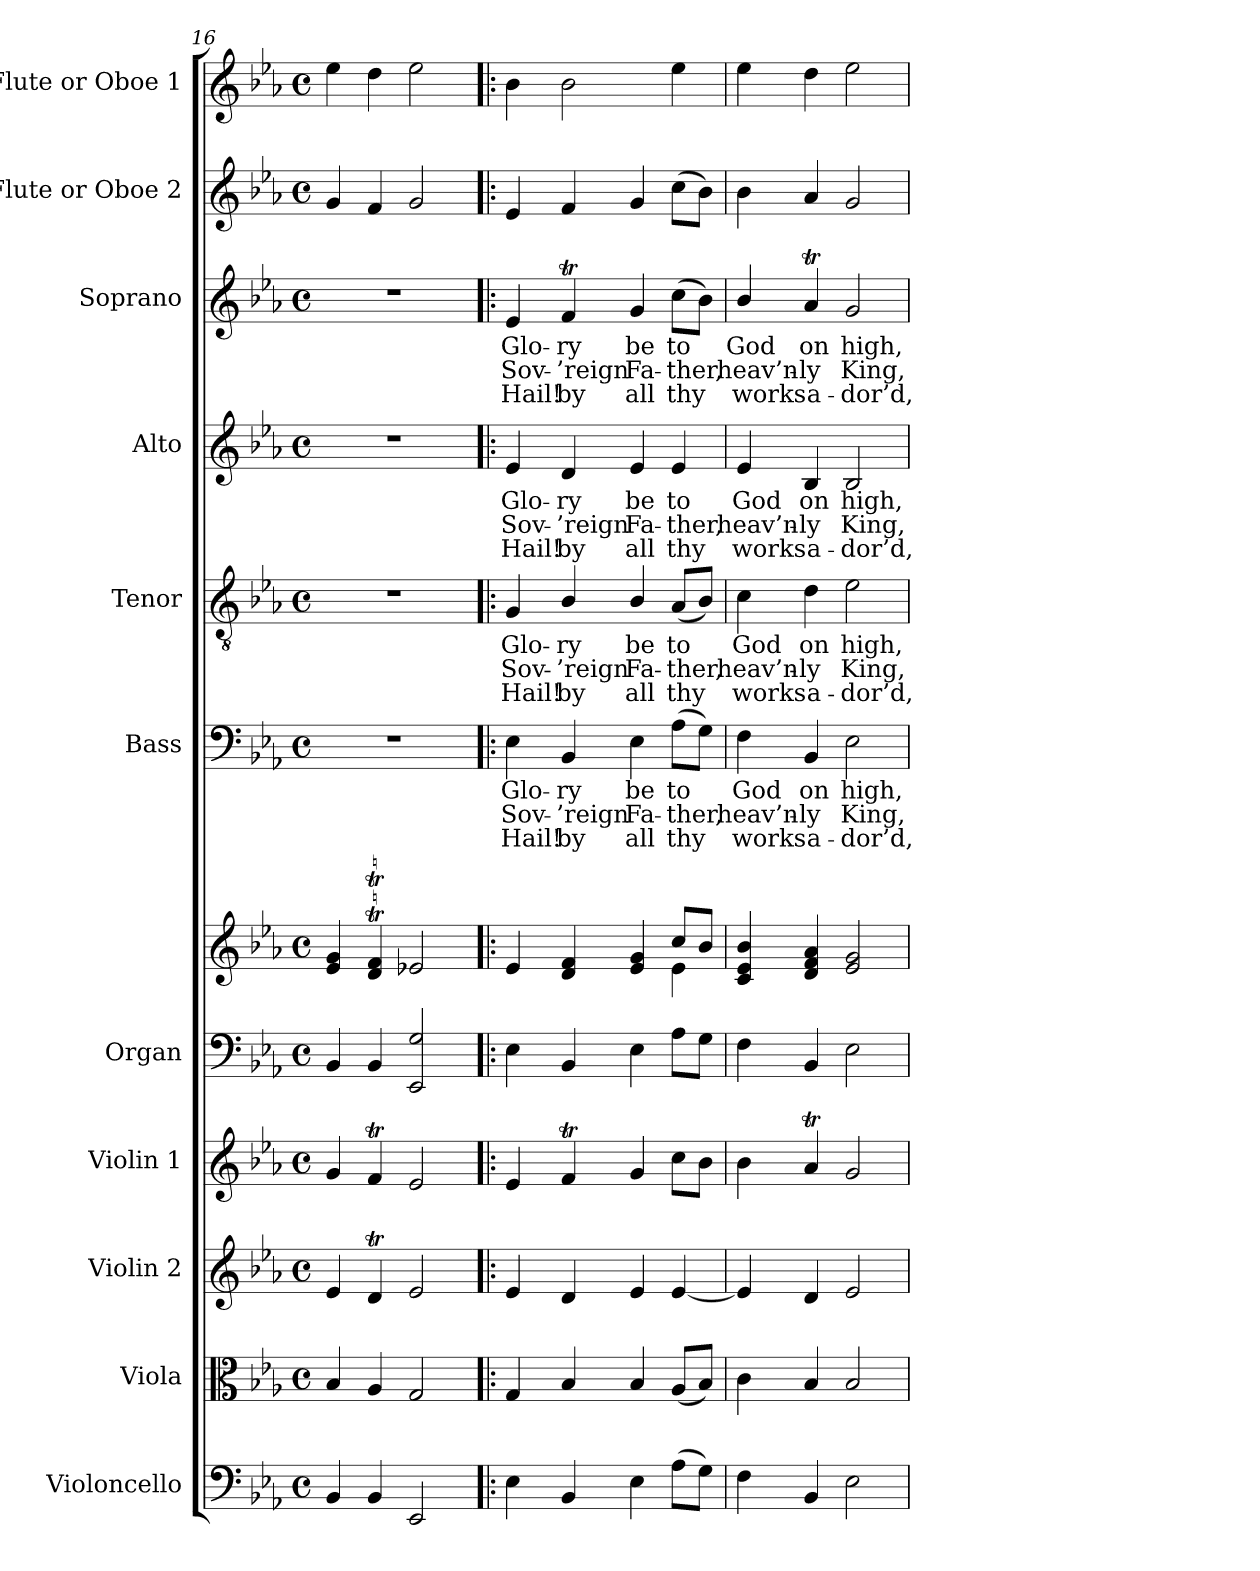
**kern	**kern	**kern	**kern	**kern	**kern	**kern	**text	**text	**text	**kern	**text	**text	**text	**kern	**text	**text	**text	**kern	**text	**text	**text	**kern	**kern
*part11	*part10	*part9	*part8	*part7	*part7	*part6	*part6	*part6	*part6	*part5	*part5	*part5	*part5	*part4	*part4	*part4	*part4	*part3	*part3	*part3	*part3	*part2	*part1
*staff12	*staff11	*staff10	*staff9	*staff8	*staff7	*staff6	*staff6	*staff6	*staff6	*staff5	*staff5	*staff5	*staff5	*staff4	*staff4	*staff4	*staff4	*staff3	*staff3	*staff3	*staff3	*staff2	*staff1
*I"Violoncello	*I"Viola	*I"Violin 2	*I"Violin 1	*I"Organ	*	*I"Bass	*	*	*	*I"Tenor	*	*	*	*I"Alto	*	*	*	*I"Soprano	*	*	*	*I"Flute or Oboe 2	*I"Flute or Oboe 1
*I'Vc.	*I'Vla.	*I'Vln. 2	*I'Vln. 1	*I'Org.	*	*I'B.	*	*	*	*I'T.	*	*	*	*I'A.	*	*	*	*I'S.	*	*	*	*I'Fl. or Ob. 2	*I'Fl. or Ob. 1
*clefF4	*clefC3	*clefG2	*clefG2	*clefF4	*clefG2	*clefF4	*	*	*	*clefGv2	*	*	*	*clefG2	*	*	*	*clefG2	*	*	*	*clefG2	*clefG2
*	*	*	*	*	*	*	*	*	*	*ITrd7c12	*	*	*	*	*	*	*	*	*	*	*	*	*
*k[b-e-a-]	*k[b-e-a-]	*k[b-e-a-]	*k[b-e-a-]	*k[b-e-a-]	*k[b-e-a-]	*k[b-e-a-]	*	*	*	*k[b-e-a-]	*	*	*	*k[b-e-a-]	*	*	*	*k[b-e-a-]	*	*	*	*k[b-e-a-]	*k[b-e-a-]
*E-:	*E-:	*E-:	*E-:	*E-:	*E-:	*E-:	*	*	*	*E-:	*	*	*	*E-:	*	*	*	*E-:	*	*	*	*E-:	*E-:
*M4/4	*M4/4	*M4/4	*M4/4	*M4/4	*M4/4	*M4/4	*	*	*	*M4/4	*	*	*	*M4/4	*	*	*	*M4/4	*	*	*	*M4/4	*M4/4
*met(c)	*met(c)	*met(c)	*met(c)	*met(c)	*met(c)	*met(c)	*	*	*	*met(c)	*	*	*	*met(c)	*	*	*	*met(c)	*	*	*	*met(c)	*met(c)
=16	=16	=16	=16	=16	=16	=16	=16	=16	=16	=16	=16	=16	=16	=16	=16	=16	=16	=16	=16	=16	=16	=16	=16
4BB-i/	4B-i/	4e-i/	4gi/	4BB-i/	4e-i/ 4gi	1r	.	.	.	1r	.	.	.	1r	.	.	.	1r	.	.	.	4gi/	4ee-i\
4BB-i/	4A-i/	4dti/	4fTi/	4BB-i/	4di/T 4fiT	.	.	.	.	.	.	.	.	.	.	.	.	.	.	.	.	4fi/	4ddi\
2EE-i/	2Gi/	2e-i/	2e-i/	2EE-i/ 2Gi	2e-i/	.	.	.	.	.	.	.	.	.	.	.	.	.	.	.	.	2gi/	2ee-i\
!!LO:PB:g=z
=17!|:	=17!|:	=17!|:	=17!|:	=17!|:	=17!|:	=17!|:	=17!|:	=17!|:	=17!|:	=17!|:	=17!|:	=17!|:	=17!|:	=17!|:	=17!|:	=17!|:	=17!|:	=17!|:	=17!|:	=17!|:	=17!|:	=17!|:	=17!|:
*	*	*	*	*	*^	*	*	*	*	*	*	*	*	*	*	*	*	*	*	*	*	*	*
!	!	!	!	!	!	!	!	!LO:LY:b:color=#000000	!LO:LY:b:color=#000000	!LO:LY:b:color=#000000	!	!	!	!	!	!	!	!	!	!	!	!	!	!
!	!	!	!	!	!	!	!	!	!	!	!	!LO:LY:b:color=#000000	!LO:LY:b:color=#000000	!LO:LY:b:color=#000000	!	!	!	!	!	!	!	!	!	!
!	!	!	!	!	!	!	!	!	!	!	!	!	!	!	!	!LO:LY:b:color=#000000	!LO:LY:b:color=#000000	!LO:LY:b:color=#000000	!	!	!	!	!	!
!	!	!	!	!	!	!	!	!	!	!	!	!	!	!	!	!	!	!	!	!LO:LY:b:color=#000000	!LO:LY:b:color=#000000	!LO:LY:b:color=#000000	!	!
4E-i\	4Gi/	4e-i/	4e-i/	4E-i\	4e-i/	2.ryy	4E-i\	Glo-	Sov-	Hail!	4GGi/	Glo-	Sov-	Hail!	4e-i/	Glo-	Sov-	Hail!	4e-i/	Glo-	Sov-	Hail!	4e-i/	4b-i\
!	!	!	!	!	!	!	!	!LO:LY:b:color=#000000	!LO:LY:b:color=#000000	!LO:LY:b:color=#000000	!	!	!	!	!	!	!	!	!	!	!	!	!	!
!	!	!	!	!	!	!	!	!	!	!	!	!LO:LY:b:color=#000000	!LO:LY:b:color=#000000	!LO:LY:b:color=#000000	!	!	!	!	!	!	!	!	!	!
!	!	!	!	!	!	!	!	!	!	!	!	!	!	!	!	!LO:LY:b:color=#000000	!LO:LY:b:color=#000000	!LO:LY:b:color=#000000	!	!	!	!	!	!
!	!	!	!	!	!	!	!	!	!	!	!	!	!	!	!	!	!	!	!	!LO:LY:b:color=#000000	!LO:LY:b:color=#000000	!LO:LY:b:color=#000000	!	!
4BB-i/	4B-i/	4di/	4fTi/	4BB-i/	4di/ 4fi	.	4BB-i/	-ry	-’reign	by	4BB-i/	-ry	-’reign	by	4di/	-ry	-’reign	by	4fTi/	-ry	-’reign	by	4fi/	2b-i\
!	!	!	!	!	!	!	!	!LO:LY:b:color=#000000	!LO:LY:b:color=#000000	!LO:LY:b:color=#000000	!	!	!	!	!	!	!	!	!	!	!	!	!	!
!	!	!	!	!	!	!	!	!	!	!	!	!LO:LY:b:color=#000000	!LO:LY:b:color=#000000	!LO:LY:b:color=#000000	!	!	!	!	!	!	!	!	!	!
!	!	!	!	!	!	!	!	!	!	!	!	!	!	!	!	!LO:LY:b:color=#000000	!LO:LY:b:color=#000000	!LO:LY:b:color=#000000	!	!	!	!	!	!
!	!	!	!	!	!	!	!	!	!	!	!	!	!	!	!	!	!	!	!	!LO:LY:b:color=#000000	!LO:LY:b:color=#000000	!LO:LY:b:color=#000000	!	!
4E-i\	4B-i/	4e-i/	4gi/	4E-i\	4e-i/ 4gi	.	4E-i\	be	Fa-	all	4BB-i/	be	Fa-	all	4e-i/	be	Fa-	all	4gi/	be	Fa-	all	4gi/	.
!	!	!	!	!	!	!	!	!LO:LY:b:color=#000000	!LO:LY:b:color=#000000	!LO:LY:b:color=#000000	!	!	!	!	!	!	!	!	!	!	!	!	!	!
!	!	!	!	!	!	!	!	!	!	!	!	!LO:LY:b:color=#000000	!LO:LY:b:color=#000000	!LO:LY:b:color=#000000	!	!	!	!	!	!	!	!	!	!
!	!	!	!	!	!	!	!	!	!	!	!	!	!	!	!	!LO:LY:b:color=#000000	!LO:LY:b:color=#000000	!LO:LY:b:color=#000000	!	!	!	!	!	!
!	!	!	!	!	!	!	!	!	!	!	!	!	!	!	!	!	!	!	!	!LO:LY:b:color=#000000	!LO:LY:b:color=#000000	!LO:LY:b:color=#000000	!	!
(8A-i\L	(8A-i/L	[<4e-i/	8cci\L	8A-i\L	8cci/L	4e-i\	(8A-i\L	to	-ther,	thy	(8AA-i/L	to	-ther,	thy	4e-i/	to	-ther,	thy	(8cci\L	to	-ther,	thy	(8cci\L	4ee-i\
8Gi\J)	8B-i/J)	.	8b-i\J	8Gi\J	8b-i/J	.	8Gi\J)	.	.	.	8BB-i/J)	.	.	.	.	.	.	.	8b-i\J)	.	.	.	8b-i\J)	.
*	*	*	*	*	*v	*v	*	*	*	*	*	*	*	*	*	*	*	*	*	*	*	*	*	*
=18	=18	=18	=18	=18	=18	=18	=18	=18	=18	=18	=18	=18	=18	=18	=18	=18	=18	=18	=18	=18	=18	=18	=18
!	!	!	!	!	!	!	!LO:LY:b:color=#000000	!LO:LY:b:color=#000000	!LO:LY:b:color=#000000	!	!	!	!	!	!	!	!	!	!	!	!	!	!
!	!	!	!	!	!	!	!	!	!	!	!LO:LY:b:color=#000000	!LO:LY:b:color=#000000	!LO:LY:b:color=#000000	!	!	!	!	!	!	!	!	!	!
!	!	!	!	!	!	!	!	!	!	!	!	!	!	!	!LO:LY:b:color=#000000	!LO:LY:b:color=#000000	!LO:LY:b:color=#000000	!	!	!	!	!	!
!	!	!	!	!	!	!	!	!	!	!	!	!	!	!	!	!	!	!	!LO:LY:b:color=#000000	!LO:LY:b:color=#000000	!LO:LY:b:color=#000000	!	!
4Fi\	4ci\	4e-i/]	4b-i\	4Fi\	4ci/ 4e-i 4b-i	4Fi\	God	heav’n-	works	4Ci\	God	heav’n-	works	4e-i/	God	heav’n-	works	4b-i/	God	heav’n-	works	4b-i\	4ee-i\
!	!	!	!	!	!	!	!LO:LY:b:color=#000000	!LO:LY:b:color=#000000	!LO:LY:b:color=#000000	!	!	!	!	!	!	!	!	!	!	!	!	!	!
!	!	!	!	!	!	!	!	!	!	!	!LO:LY:b:color=#000000	!LO:LY:b:color=#000000	!LO:LY:b:color=#000000	!	!	!	!	!	!	!	!	!	!
!	!	!	!	!	!	!	!	!	!	!	!	!	!	!	!LO:LY:b:color=#000000	!LO:LY:b:color=#000000	!LO:LY:b:color=#000000	!	!	!	!	!	!
!	!	!	!	!	!	!	!	!	!	!	!	!	!	!	!	!	!	!	!LO:LY:b:color=#000000	!LO:LY:b:color=#000000	!LO:LY:b:color=#000000	!	!
4BB-i/	4B-i/	4di/	4a-Ti/	4BB-i/	4di/ 4fi 4a-i	4BB-i/	on	-ly	a-	4Di\	on	-ly	a-	4B-i/	on	-ly	a-	4a-Ti/	on	-ly	a-	4a-i/	4ddi\
!	!	!	!	!	!	!	!LO:LY:b:color=#000000	!LO:LY:b:color=#000000	!LO:LY:b:color=#000000	!	!	!	!	!	!	!	!	!	!	!	!	!	!
!	!	!	!	!	!	!	!	!	!	!	!LO:LY:b:color=#000000	!LO:LY:b:color=#000000	!LO:LY:b:color=#000000	!	!	!	!	!	!	!	!	!	!
!	!	!	!	!	!	!	!	!	!	!	!	!	!	!	!LO:LY:b:color=#000000	!LO:LY:b:color=#000000	!LO:LY:b:color=#000000	!	!	!	!	!	!
!	!	!	!	!	!	!	!	!	!	!	!	!	!	!	!	!	!	!	!LO:LY:b:color=#000000	!LO:LY:b:color=#000000	!LO:LY:b:color=#000000	!	!
2E-i\	2B-i/	2e-i/	2gi/	2E-i\	2e-i/ 2gi	2E-i\	high,	King,	-dor’d,	2E-i\	high,	King,	-dor’d,	2B-i/	high,	King,	-dor’d,	2gi/	high,	King,	-dor’d,	2gi/	2ee-i\
=	=	=	=	=	=	=	=	=	=	=	=	=	=	=	=	=	=	=	=	=	=	=	=
*-	*-	*-	*-	*-	*-	*-	*-	*-	*-	*-	*-	*-	*-	*-	*-	*-	*-	*-	*-	*-	*-	*-	*-
